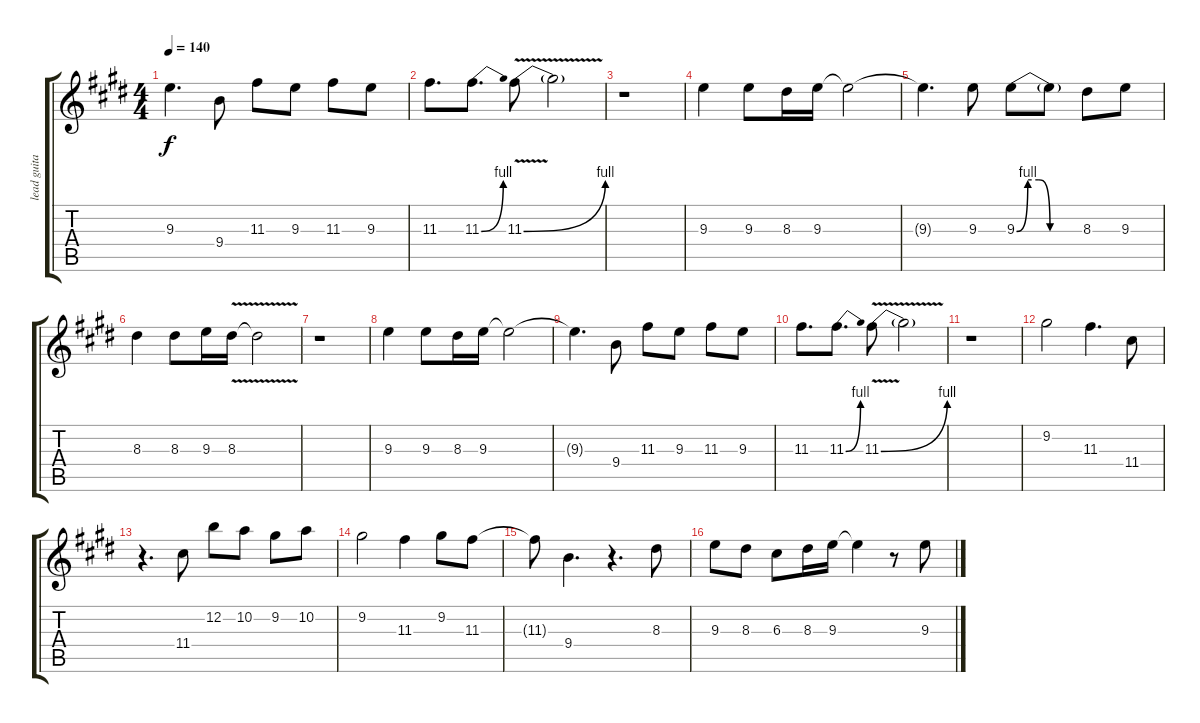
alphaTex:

\track ("lead guitar/vocal" "lead guita") {instrument distortionguitar}
\staff {score tabs}
\tuning (E4 B3 G3 D3 A2 E2) {hide}
\ts (4 4)
\tempo 140
\clef g2
\ks e
9.3{t}.4{d dy f} 9.4.8 11.3.8 9.3.8 11.3.8 9.3.8 |
11.3.8{d} 11.3{be (bend 0 0 60 4)}.8{d} 11.3{be (bend 0 0 60 4) v}.8 11.3{t}.2 |
r.1 |
9.3.4 9.3.8 8.3.16 9.3.16 9.3{t}.2 |
9.3{t}.4{d} 9.3.8 9.3{be (custom 0 0 10 4 20 4 30 0 60 0)}.8 9.3{t}.8 8.3.8 9.3.8 |
8.3.4 8.3.8 9.3.16 8.3{v}.16 8.3{t}.2 |
r.1 |
9.3.4 9.3.8 8.3.16 9.3.16 9.3{t}.2 |
9.3{t}.4{d} 9.4.8 11.3.8 9.3.8 11.3.8 9.3.8 |
11.3.8{d} 11.3{be (bend 0 0 60 4)}.8{d} 11.3{be (bend 0 0 60 4) v}.8 11.3{t}.2 |
r.1 |
9.2.2 11.3.4{d} 11.4.8 |
r.4{d} 11.4.8 12.2.8 10.2.8 9.2.8 10.2.8 |
9.2.2 11.3.4 9.2.8 11.3.8 |
11.3{t}.8 9.4.4{d} r.4{d} 8.3.8 |
9.3.8 8.3.8 6.3.8 8.3.16 9.3.16 9.3{t}.4 r.8 9.3.8
